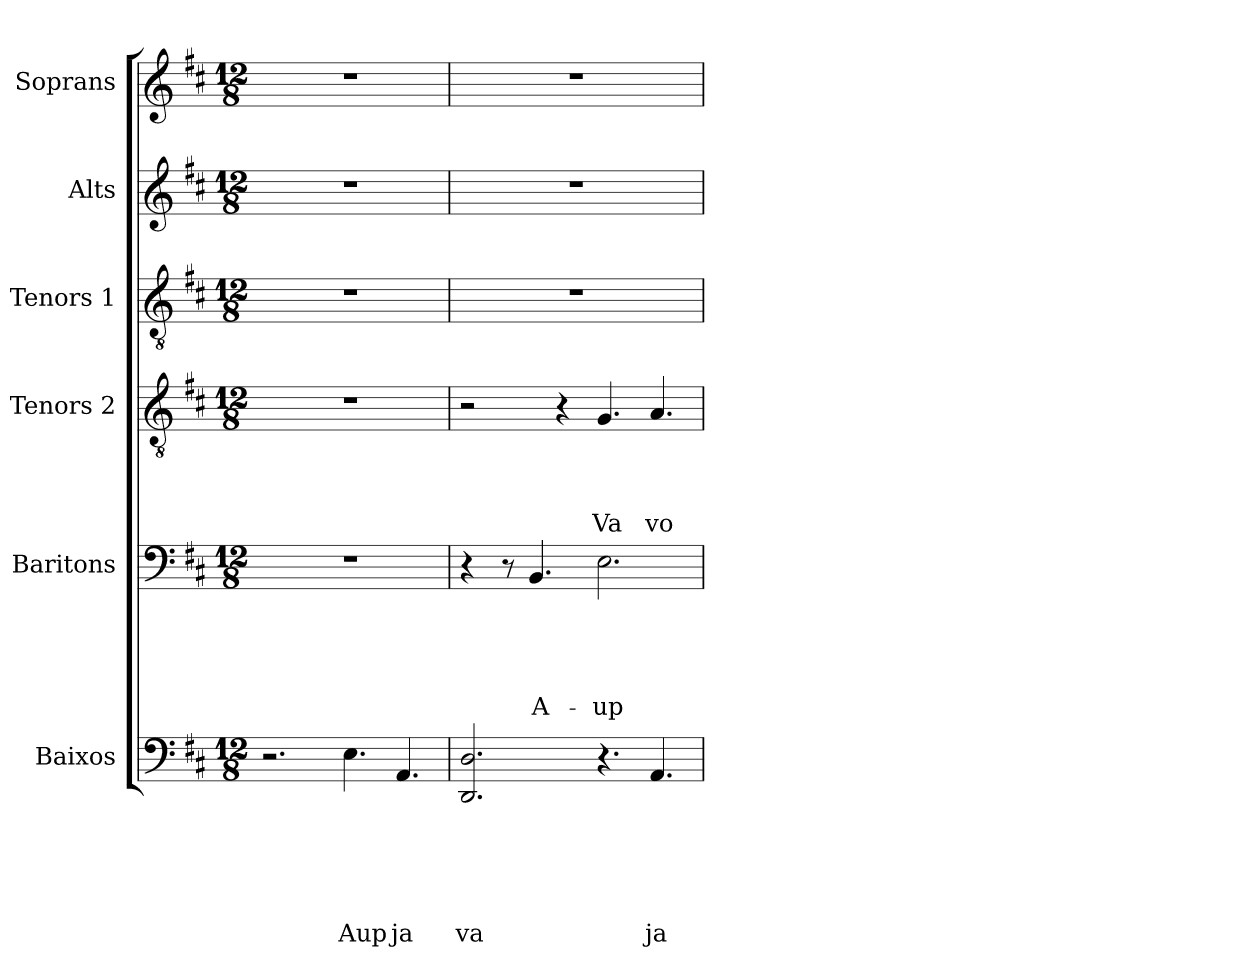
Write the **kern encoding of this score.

**kern	**text	**text	**text	**text	**text	**text	**kern	**text	**text	**text	**text	**text	**kern	**text	**text	**text	**text	**kern	**kern	**kern
*part6	*part6	*part6	*part6	*part6	*part6	*part6	*part5	*part5	*part5	*part5	*part5	*part5	*part4	*part4	*part4	*part4	*part4	*part3	*part2	*part1
*staff6	*staff6	*staff6	*staff6	*staff6	*staff6	*staff6	*staff5	*staff5	*staff5	*staff5	*staff5	*staff5	*staff4	*staff4	*staff4	*staff4	*staff4	*staff3	*staff2	*staff1
*I"Baixos	*	*	*	*	*	*	*I"Baritons	*	*	*	*	*	*I"Tenors 2	*	*	*	*	*I"Tenors 1	*I"Alts	*I"Soprans
*I'Bxos	*	*	*	*	*	*	*I'Barits	*	*	*	*	*	*I'Tens 2	*	*	*	*	*I'Tens 1	*I'Alts	*I'Soprs
*clefF4	*	*	*	*	*	*	*clefF4	*	*	*	*	*	*clefGv2	*	*	*	*	*clefGv2	*clefG2	*clefG2
*k[f#c#]	*	*	*	*	*	*	*k[f#c#]	*	*	*	*	*	*k[f#c#]	*	*	*	*	*k[f#c#]	*k[f#c#]	*k[f#c#]
*D:	*	*	*	*	*	*	*D:	*	*	*	*	*	*D:	*	*	*	*	*D:	*D:	*D:
*M12/8	*	*	*	*	*	*	*M12/8	*	*	*	*	*	*M12/8	*	*	*	*	*M12/8	*M12/8	*M12/8
*MM120	*	*	*	*	*	*	*MM120	*	*	*	*	*	*MM120	*	*	*	*	*MM120	*MM120	*MM120
=1	=1	=1	=1	=1	=1	=1	=1	=1	=1	=1	=1	=1	=1	=1	=1	=1	=1	=1	=1	=1
2.r	.	.	.	.	.	.	1.r	.	.	.	.	.	1.r	.	.	.	.	1.r	1.r	1.r
4.E\	.	.	.	.	.	Aup	.	.	.	.	.	.	.	.	.	.	.	.	.	.
4.AA/	.	.	.	.	.	ja	.	.	.	.	.	.	.	.	.	.	.	.	.	.
=2	=2	=2	=2	=2	=2	=2	=2	=2	=2	=2	=2	=2	=2	=2	=2	=2	=2	=2	=2	=2
2.DD/ 2.D/	.	.	.	.	.	va	4r	.	.	.	.	.	2r	.	.	.	.	1.r	1.r	1.r
.	.	.	.	.	.	.	8r	.	.	.	.	.	.	.	.	.	.	.	.	.
.	.	.	.	.	.	.	4.BB/	.	.	.	.	A-	.	.	.	.	.	.	.	.
.	.	.	.	.	.	.	.	.	.	.	.	.	4r	.	.	.	.	.	.	.
4.r	.	.	.	.	.	.	2.E\	.	.	.	.	-up	4.G/	.	.	.	Va	.	.	.
4.AA/	.	.	.	.	.	ja	.	.	.	.	.	.	4.A/	.	.	.	vo-	.	.	.
=	=	=	=	=	=	=	=	=	=	=	=	=	=	=	=	=	=	=	=	=
*-	*-	*-	*-	*-	*-	*-	*-	*-	*-	*-	*-	*-	*-	*-	*-	*-	*-	*-	*-	*-
